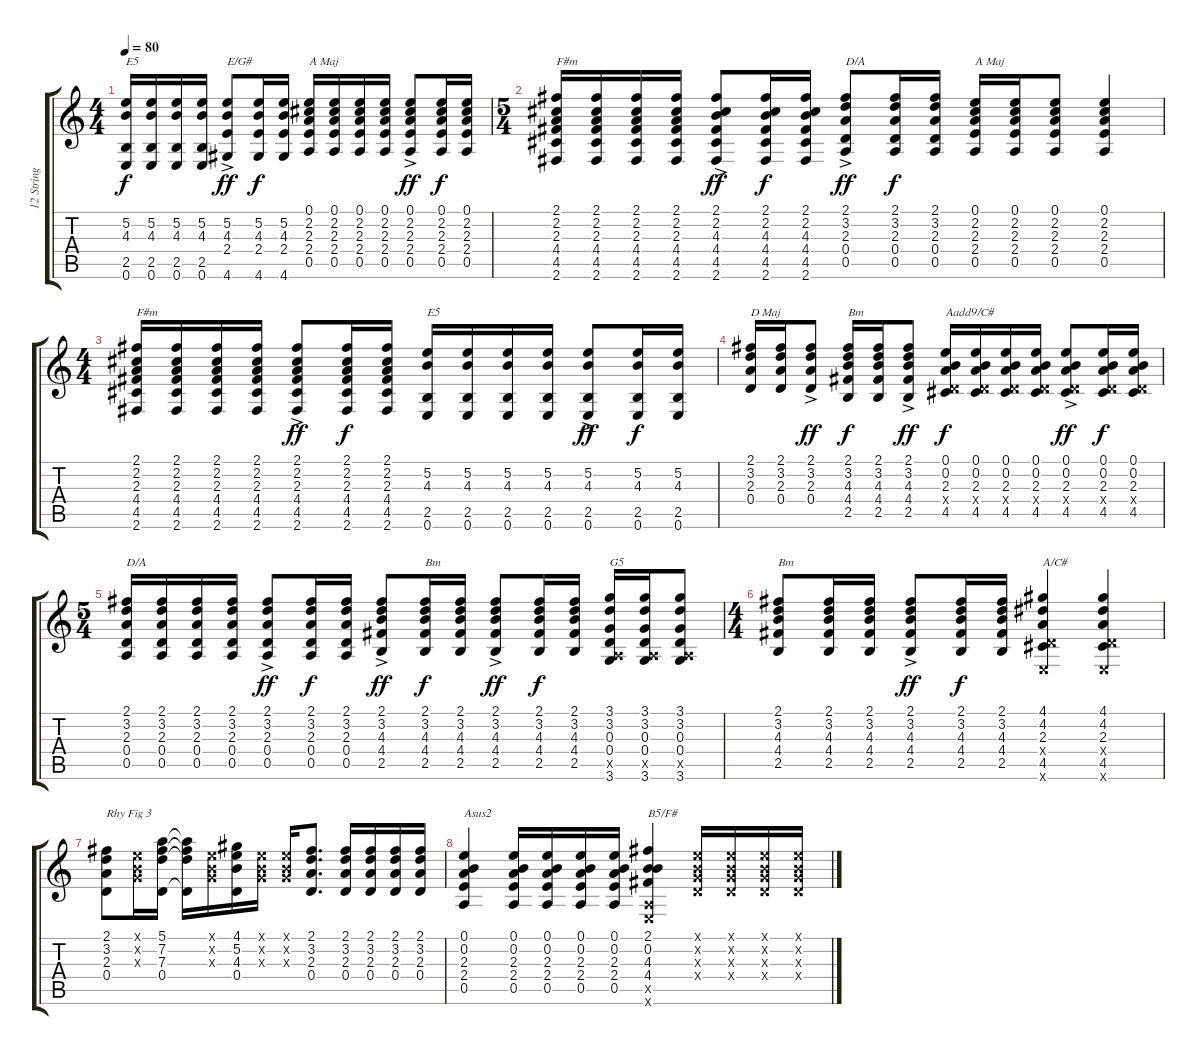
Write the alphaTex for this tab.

\track ("12 String" "12 String") {instrument acousticguitarsteel}
\staff {score tabs}
\tuning (E4 B3 G3 D3 A2 E2) {hide}
\ts (4 4)
\tempo 80
\clef g2
\ks c
(5.2 4.3 2.5 0.6).16{txt "E5" dy f} (5.2 4.3 2.5 0.6).16 (5.2 4.3 2.5 0.6).16 (5.2 4.3 2.5 0.6).16 (5.2 4.3 2.4 4.6{ac}).8{txt "E/G#" dy ff} (5.2 4.3 2.4 4.6).16{dy f} (5.2 4.3 2.4 4.6).16 (0.1 2.2 2.3 2.4 0.5).16{txt "A Maj"} (0.1 2.2 2.3 2.4 0.5).16 (0.1 2.2 2.3 2.4 0.5).16 (0.1 2.2 2.3 2.4 0.5).16 (0.1 2.2 2.3 2.4 0.5{ac}).8{dy ff} (0.1 2.2 2.3 2.4 0.5).16{dy f} (0.1 2.2 2.3 2.4 0.5).16 |
\ts (5 4)
(2.1 2.2 2.3 4.4 4.5 2.6).16{txt "F#m"} (2.1 2.2 2.3 4.4 4.5 2.6).16 (2.1 2.2 2.3 4.4 4.5 2.6).16 (2.1 2.2 2.3 4.4 4.5 2.6).16 (2.1 2.2 4.3 4.4 4.5 2.6{ac}).8{dy ff} (2.1 2.2 4.3 4.4 4.5 2.6).16{dy f} (2.1 2.2 4.3 4.4 4.5 2.6).16 (2.1 3.2 2.3 0.4 0.5{ac}).8{txt "D/A" dy ff} (2.1 3.2 2.3 0.4 0.5).16{dy f} (2.1 3.2 2.3 0.4 0.5).16 (0.1 2.2 2.3 2.4 0.5).16{txt "A Maj"} (0.1 2.2 2.3 2.4 0.5).16 (0.1 2.2 2.3 2.4 0.5).8 (0.1 2.2 2.3 2.4 0.5).4 |
\ts (4 4)
(2.1 2.2 2.3 4.4 4.5 2.6).16{txt "F#m"} (2.1 2.2 2.3 4.4 4.5 2.6).16 (2.1 2.2 2.3 4.4 4.5 2.6).16 (2.1 2.2 2.3 4.4 4.5 2.6).16 (2.1{ac} 2.2 2.3 4.4 4.5 2.6).8{dy ff} (2.1 2.2 2.3 4.4 4.5 2.6).16{dy f} (2.1 2.2 2.3 4.4 4.5 2.6).16 (5.2 4.3 2.5 0.6).16{txt "E5"} (5.2 4.3 2.5 0.6).16 (5.2 4.3 2.5 0.6).16 (5.2 4.3 2.5 0.6).16 (5.2 4.3 2.5 0.6{ac}).8{dy ff} (5.2 4.3 2.5 0.6).16{dy f} (5.2 4.3 2.5 0.6).16 |
(2.1 3.2 2.3 0.4).16{txt "D Maj"} (2.1 3.2 2.3 0.4).16 (2.1 3.2 2.3 0.4{ac}).8{dy ff} (2.1 3.2 4.3 4.4 2.5).16{txt "Bm" dy f} (2.1 3.2 4.3 4.4 2.5).16 (2.1{ac} 3.2 4.3 4.4 2.5).8{dy ff} (0.1 0.2 2.3 0.4{x} 4.5).16{txt "Aadd9/C#" dy f} (0.1 0.2 2.3 0.4{x} 4.5).16 (0.1 0.2 2.3 0.4{x} 4.5).16 (0.1 0.2 2.3 0.4{x} 4.5).16 (0.1{ac} 0.2 2.3 0.4{x} 4.5).8{dy ff} (0.1 0.2 2.3 0.4{x} 4.5).16{dy f} (0.1 0.2 2.3 0.4{x} 4.5).16 |
\ts (5 4)
(2.1 3.2 2.3 0.4 0.5).16{txt "D/A"} (2.1 3.2 2.3 0.4 0.5).16 (2.1 3.2 2.3 0.4 0.5).16 (2.1 3.2 2.3 0.4 0.5).16 (2.1{ac} 3.2 2.3 0.4 0.5).8{dy ff} (2.1 3.2 2.3 0.4 0.5).16{dy f} (2.1 3.2 2.3 0.4 0.5).16 (2.1{ac} 3.2 4.3 4.4 2.5).8{dy ff} (2.1 3.2 4.3 4.4 2.5).16{txt "Bm" dy f} (2.1 3.2 4.3 4.4 2.5).16 (2.1{ac} 3.2 4.3 4.4 2.5).8{dy ff} (2.1 3.2 4.3 4.4 2.5).16{dy f} (2.1 3.2 4.3 4.4 2.5).16 (3.1 3.2 0.3 0.4 0.5{x} 3.6).16{txt "G5"} (3.1 3.2 0.3 0.4 0.5{x} 3.6).16 (3.1 3.2 0.3 0.4 0.5{x} 3.6).8 |
\ts (4 4)
(2.1 3.2 4.3 4.4 2.5).8{txt "Bm"} (2.1 3.2 4.3 4.4 2.5).16 (2.1 3.2 4.3 4.4 2.5).16 (2.1 3.2{ac} 4.3 4.4 2.5).8{dy ff} (2.1 3.2 4.3 4.4 2.5).16{dy f} (2.1 3.2 4.3 4.4 2.5).16 (4.1 4.2 2.3 0.4{x} 4.5 0.6{x}).4{txt "A/C#"} (4.1 4.2 2.3 0.4{x} 4.5 0.6{x}).4 |
(2.1 3.2 2.3 0.4).8{txt "Rhy Fig 3"} (0.1{x} 0.2{x} 0.3{x}).16 (5.1 7.2 7.3 0.4).16 (5.1{t} 7.2{t} 7.3{t} 0.4{t}).16 (0.1{x} 0.2{x} 0.3{x}).16 (4.1 5.2 4.3 0.4).16 (0.1{x} 0.2{x} 0.3{x}).16 (0.1{x} 0.2{x} 0.3{x}).16 (2.1 3.2 2.3 0.4).8{d} (2.1 3.2 2.3 0.4).16 (2.1 3.2 2.3 0.4).16 (2.1 3.2 2.3 0.4).16 (2.1 3.2 2.3 0.4).16 |
(0.1 0.2 2.3 2.4 0.5).4{txt "Asus2"} (0.1 0.2 2.3 2.4 0.5).16 (0.1 0.2 2.3 2.4 0.5).16 (0.1 0.2 2.3 2.4 0.5).16 (0.1 0.2 2.3 2.4 0.5).16 (2.1 0.2 4.3 4.4 0.5{x} 0.6{x}).4{txt "B5/F#"} (0.1{x} 0.2{x} 0.3{x} 0.4{x}).16 (0.1{x} 0.2{x} 0.3{x} 0.4{x}).16 (0.1{x} 0.2{x} 0.3{x} 0.4{x}).16 (0.1{x} 0.2{x} 0.3{x} 0.4{x}).16
